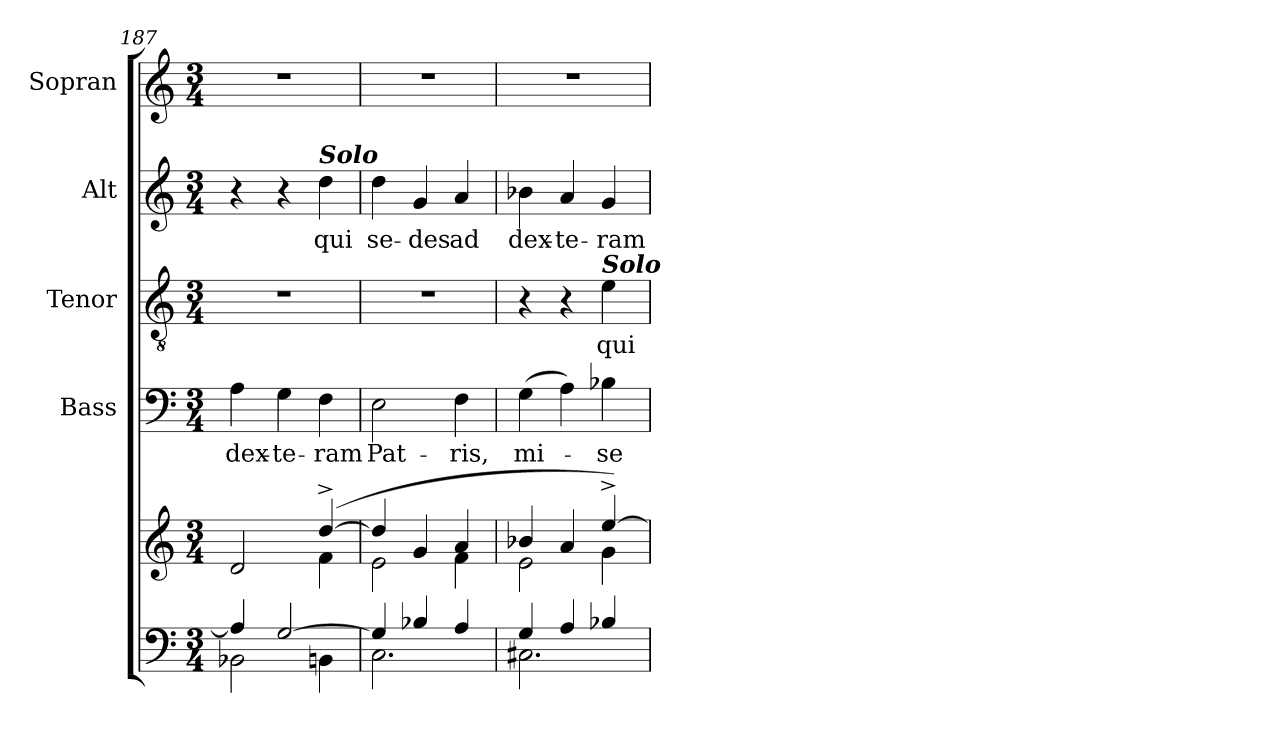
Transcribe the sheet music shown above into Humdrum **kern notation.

**kern	**kern	**kern	**text	**kern	**text	**kern	**text	**kern
*part5	*part5	*part4	*part4	*part3	*part3	*part2	*part2	*part1
*staff6	*staff5	*staff4	*staff4	*staff3	*staff3	*staff2	*staff2	*staff1
*	*	*I"Bass	*	*I"Tenor	*	*I"Alt	*	*I"Sopran
*	*	*I'B.	*	*I'T.	*	*I'A.	*	*I'S.
*clefF4	*clefG2	*clefF4	*	*clefGv2	*	*clefG2	*	*clefG2
*k[]	*k[]	*k[]	*	*k[]	*	*k[]	*	*k[]
*C:	*C:	*C:	*	*C:	*	*C:	*	*C:
*M3/4	*M3/4	*M3/4	*	*M3/4	*	*M3/4	*	*M3/4
=187	=187	=187	=187	=187	=187	=187	=187	=187
*^	*^	*	*	*	*	*	*	*
!	!	!	!	!	!LO:LY:b	!	!	!	!	!
4A/]	2BB-X\	2d/	2ryy	4A\	dex-	2.r	.	4r	.	2.r
!	!	!	!	!	!LO:LY:b	!	!	!	!	!
[>2G/	.	.	.	4G\	-te-	.	.	4r	.	.
!	!	!	!	!	!	!	!	!LO:TX:a:Bi:t=Solo	!	!
!	!	!	!	!	!LO:LY:b	!	!	!	!LO:LY:b	!
.	4BBn\	([>4dd^>/	4f\	4F\	-ram	.	.	4dd\	qui	.
=188	=188	=188	=188	=188	=188	=188	=188	=188	=188	=188
!	!	!	!	!	!LO:LY:b	!	!	!	!LO:LY:b	!
4G/]	2.C\	4dd/]	2e\	2E\	Pat-	2.r	.	4dd\	se-	2.r
!	!	!	!	!	!	!	!	!	!LO:LY:b	!
4B-X/	.	4g/	.	.	.	.	.	4g/	-des	.
!	!	!	!	!	!LO:LY:b	!	!	!	!LO:LY:b	!
4A/	.	4a/	4f\	4F\	-ris,	.	.	4a/	ad	.
!!LO:PB:g=z
=189	=189	=189	=189	=189	=189	=189	=189	=189	=189	=189
!	!	!	!	!	!LO:LY:b	!	!	!	!LO:LY:b	!
4G/	2.C#X\	4b-X/	2e\	(>4G\	mi-	4r	.	4b-X\	dex-	2.r
!	!	!	!	!	!	!	!	!	!LO:LY:b	!
4A/	.	4a/	.	4A\)	.	4r	.	4a/	-te-	.
!	!	!	!	!	!	!LO:TX:a:Bi:t=Solo	!	!	!	!
!	!	!	!	!	!LO:LY:b	!	!LO:LY:b	!	!LO:LY:b	!
4B-X/	.	[>4ee^>/)	4g\	4B-X\	-se-	4e\	qui	4g/	-ram	.
*v	*v	*	*	*	*	*	*	*	*	*
*	*v	*v	*	*	*	*	*	*	*
=	=	=	=	=	=	=	=	=
*-	*-	*-	*-	*-	*-	*-	*-	*-
